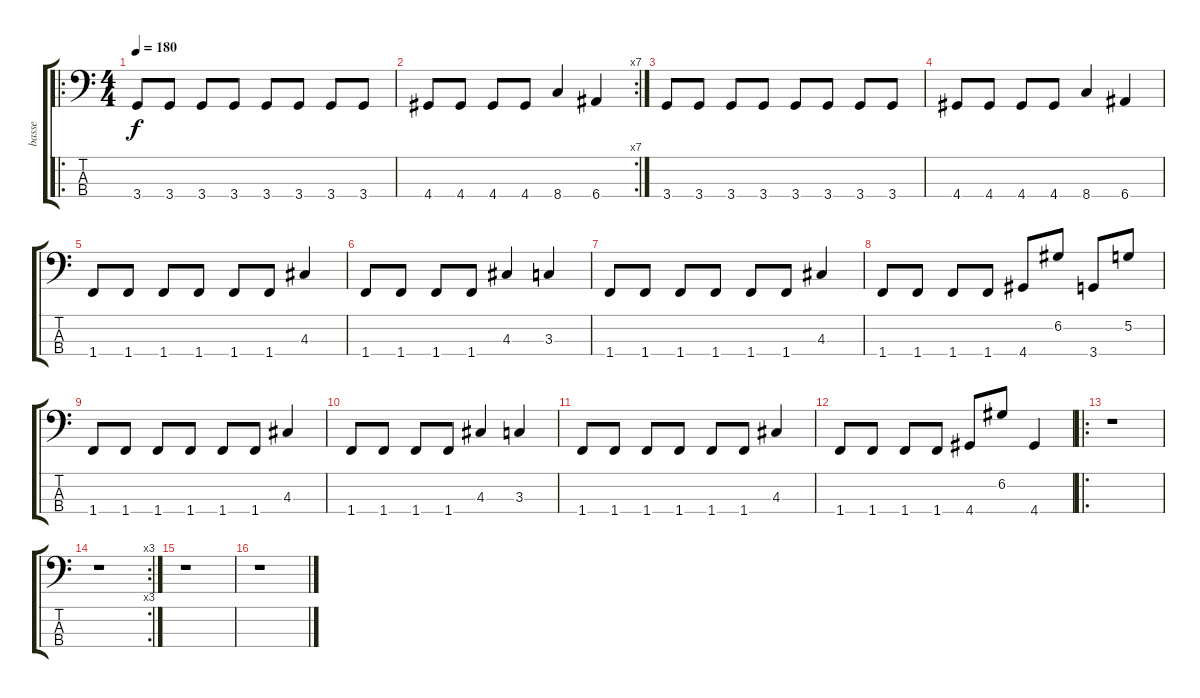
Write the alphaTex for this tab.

\track ("basse" "basse") {instrument electricbassfinger}
\staff {score tabs}
\tuning (G2 D2 A1 E1) {hide}
\ro
\ts (4 4)
\tempo 180
\clef f4
\ks c
3.4.8{dy f} 3.4.8 3.4.8 3.4.8 3.4.8 3.4.8 3.4.8 3.4.8 |
\rc 7
4.4.8 4.4.8 4.4.8 4.4.8 8.4.4 6.4.4 |
3.4.8 3.4.8 3.4.8 3.4.8 3.4.8 3.4.8 3.4.8 3.4.8 |
4.4.8 4.4.8 4.4.8 4.4.8 8.4.4 6.4.4 |
1.4.8 1.4.8 1.4.8 1.4.8 1.4.8 1.4.8 4.3.4 |
1.4.8 1.4.8 1.4.8 1.4.8 4.3.4 3.3.4 |
1.4.8 1.4.8 1.4.8 1.4.8 1.4.8 1.4.8 4.3.4 |
1.4.8 1.4.8 1.4.8 1.4.8 4.4.8 6.2.8 3.4.8 5.2.8 |
1.4.8 1.4.8 1.4.8 1.4.8 1.4.8 1.4.8 4.3.4 |
1.4.8 1.4.8 1.4.8 1.4.8 4.3.4 3.3.4 |
1.4.8 1.4.8 1.4.8 1.4.8 1.4.8 1.4.8 4.3.4 |
1.4.8 1.4.8 1.4.8 1.4.8 4.4.8 6.2.8 4.4.4 |
\ro
r.1 |
\rc 3
r.1 |
r.1 |
r.1
